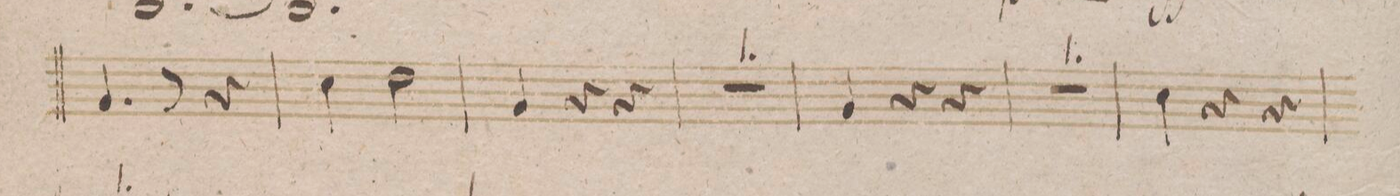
**kern	**dynam
*I"Corno 2do in F.	*
*clefG2	*
*k[b-]	*
*met(c|)	*
*M3/4	*
4.c/	.
8r	.
4r	.
=189	=189
4f\	.
2g\	.
=190	=190
4c/	.
4r	.
4r	.
=191	=191
2.r	.
=192	=192
4c/	.
4r	.
4r	.
=193	=193
2.r	.
=194	=194
4f\	.
4r	.
4r	.
=195	=195
*-	*-
